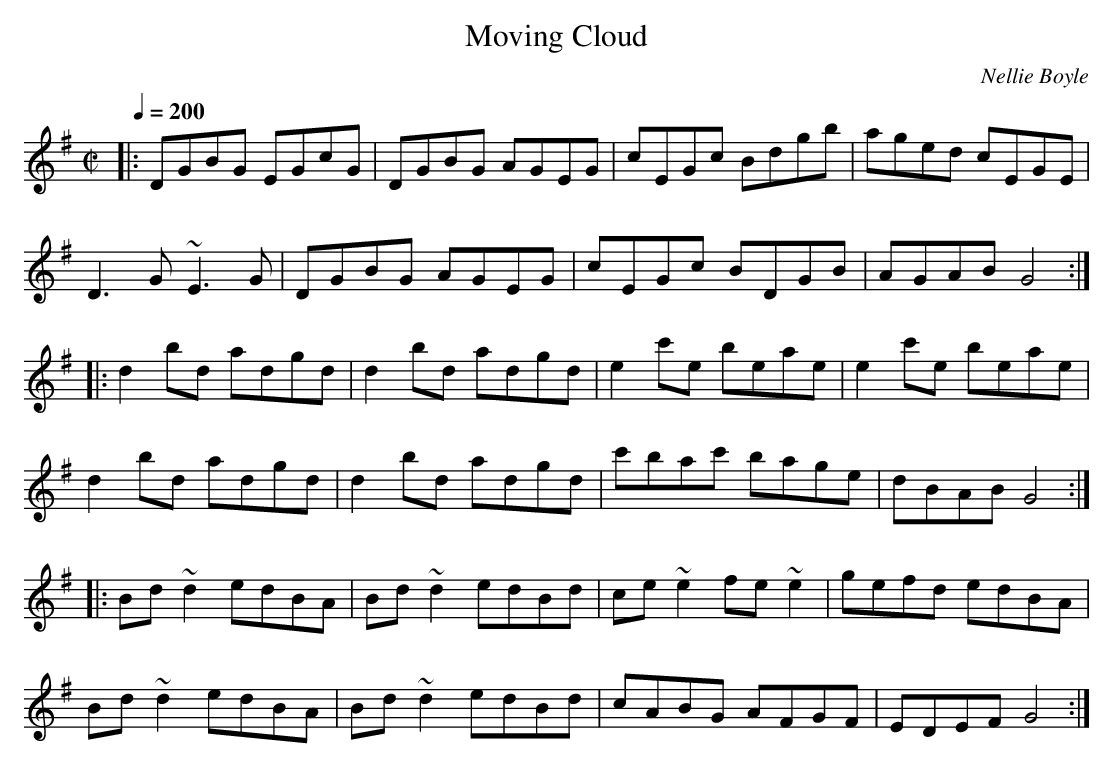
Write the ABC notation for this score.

X:1
T:Moving Cloud
C:Nellie Boyle
M:C|
L:1/8
Q:1/4=200
K:G
|:DGBG EGcG|DGBG AGEG|cEGc Bdgb|aged cEGE|
D3G ~E3G|DGBG AGEG|cEGc BDGB|AGAB G4:|
|:d2bd adgd|d2bd adgd|e2c'e beae|e2c'e beae|
d2bd adgd|d2bd adgd|c'bac' bage|dBAB G4:|
|:Bd~d2 edBA|Bd~d2 edBd|ce~e2 fe~e2|gefd edBA|
Bd~d2 edBA|Bd~d2 edBd|cABG AFGF|EDEF G4:|
